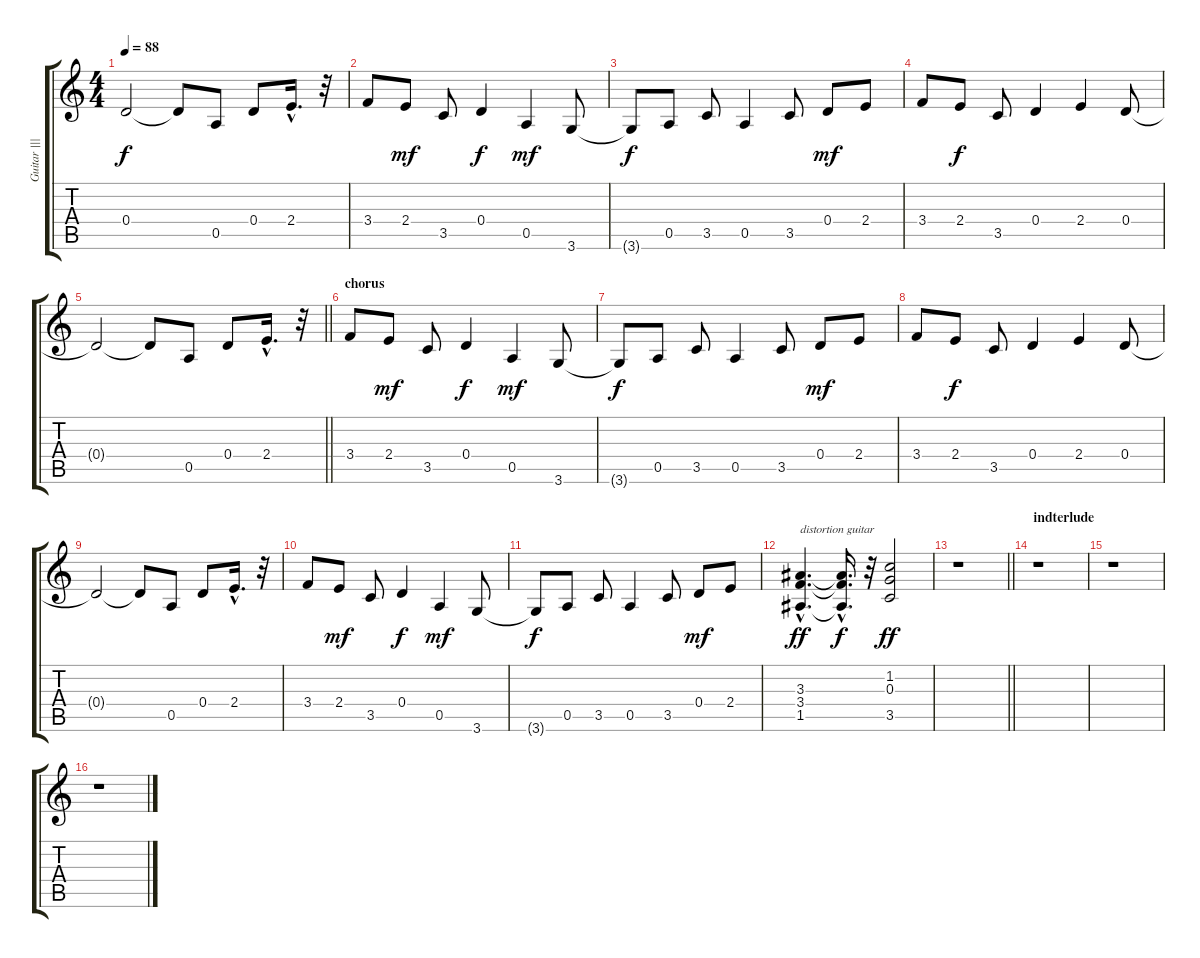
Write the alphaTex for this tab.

\track ("Guitar ||| (clean)" "Guitar |||") {instrument electricguitarclean}
\staff {score tabs}
\tuning (E4 B3 G3 D3 A2 E2) {hide}
\ts (4 4)
\tempo 88
\clef g2
\ks c
0.4{t}.2{dy f} 0.4{t}.8 0.5.8 0.4.8 2.4{hac}.16{d} r.32 |
3.4.8 2.4.8{dy mf} 3.5.8 0.4.4{dy f} 0.5.4{dy mf} 3.6.8 |
3.6{t}.8{dy f} 0.5.8 3.5.8 0.5.4 3.5.8 0.4.8{dy mf} 2.4.8 |
3.4.8 2.4.8{dy f} 3.5.8 0.4.4 2.4.4 0.4.8 |
\barLineRight lightlight
0.4{t}.2 0.4{t}.8 0.5.8 0.4.8 2.4{hac}.16{d} r.32 |
\section ("" "chorus")
3.4.8 2.4.8{dy mf} 3.5.8 0.4.4{dy f} 0.5.4{dy mf} 3.6.8 |
3.6{t}.8{dy f} 0.5.8 3.5.8 0.5.4 3.5.8 0.4.8{dy mf} 2.4.8 |
3.4.8 2.4.8{dy f} 3.5.8 0.4.4 2.4.4 0.4.8 |
0.4{t}.2 0.4{t}.8 0.5.8 0.4.8 2.4{hac}.16{d} r.32 |
3.4.8 2.4.8{dy mf} 3.5.8 0.4.4{dy f} 0.5.4{dy mf} 3.6.8 |
3.6{t}.8{dy f} 0.5.8 3.5.8 0.5.4 3.5.8 0.4.8{dy mf} 2.4.8 |
(3.3{hac} 3.4{hac} 1.5{hac}).4{d txt "distortion guitar" dy ff instrument distortionguitar} (3.3{hac t} 3.4{hac t} 1.5{hac t}).16{d dy f} r.32 (1.2 0.3 3.5).2{dy ff} |
\barLineRight lightlight
r.1 |
\section ("" "indterlude")
r.1 |
r.1 |
r.1
